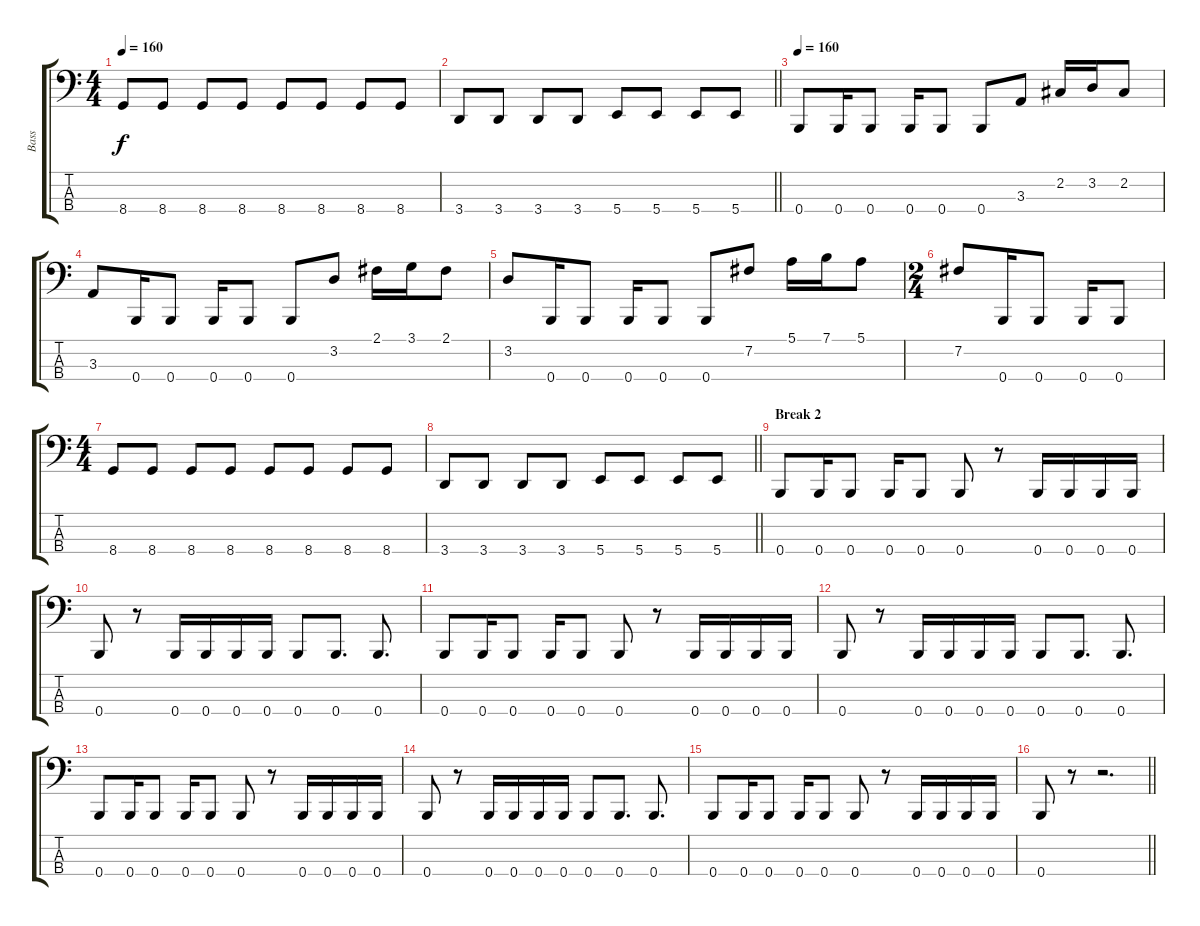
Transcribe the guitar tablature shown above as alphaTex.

\track ("Bass" "Bass") {instrument electricbassfinger}
\staff {score tabs}
\tuning (E2 B1 Gb1 B0) {hide}
\ts (4 4)
\tempo 160
\clef f4
\ks c
8.4.8{dy f} 8.4.8 8.4.8 8.4.8 8.4.8 8.4.8 8.4.8 8.4.8 |
\barLineRight lightlight
3.4.8 3.4.8 3.4.8 3.4.8 5.4.8 5.4.8 5.4.8 5.4.8 |
\tempo 160
0.4.8 0.4.16 0.4.8 0.4.16 0.4.8 0.4.8 3.3.8 2.2.16 3.2.16 2.2.8 |
3.3.8 0.4.16 0.4.8 0.4.16 0.4.8 0.4.8 3.2.8 2.1.16 3.1.16 2.1.8 |
3.2.8 0.4.16 0.4.8 0.4.16 0.4.8 0.4.8 7.2.8 5.1.16 7.1.16 5.1.8 |
\ts (2 4)
7.2.8 0.4.16 0.4.8 0.4.16 0.4.8 |
\ts (4 4)
8.4.8 8.4.8 8.4.8 8.4.8 8.4.8 8.4.8 8.4.8 8.4.8 |
\barLineRight lightlight
3.4.8 3.4.8 3.4.8 3.4.8 5.4.8 5.4.8 5.4.8 5.4.8 |
\section ("" "Break 2")
0.4.8 0.4.16 0.4.8 0.4.16 0.4.8 0.4.8 r.8 0.4.16 0.4.16 0.4.16 0.4.16 |
0.4.8 r.8 0.4.16 0.4.16 0.4.16 0.4.16 0.4.8 0.4.8{d} 0.4.8{d} |
0.4.8 0.4.16 0.4.8 0.4.16 0.4.8 0.4.8 r.8 0.4.16 0.4.16 0.4.16 0.4.16 |
0.4.8 r.8 0.4.16 0.4.16 0.4.16 0.4.16 0.4.8 0.4.8{d} 0.4.8{d} |
0.4.8 0.4.16 0.4.8 0.4.16 0.4.8 0.4.8 r.8 0.4.16 0.4.16 0.4.16 0.4.16 |
0.4.8 r.8 0.4.16 0.4.16 0.4.16 0.4.16 0.4.8 0.4.8{d} 0.4.8{d} |
0.4.8 0.4.16 0.4.8 0.4.16 0.4.8 0.4.8 r.8 0.4.16 0.4.16 0.4.16 0.4.16 |
\barLineRight lightlight
0.4.8 r.8 r.2{d}
